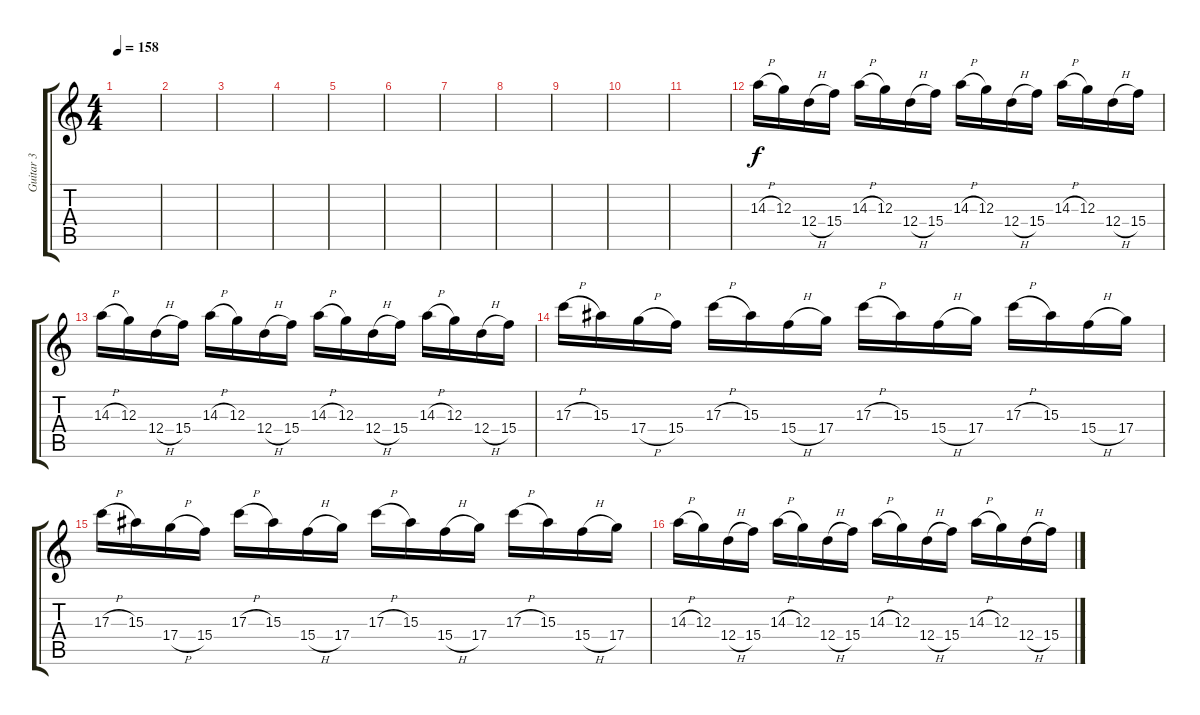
\track ("Guitar 3" "Guitar 3") {instrument distortionguitar}
\staff {score tabs}
\tuning (E4 B3 G3 D3 A2 D2) {hide}
\ts (4 4)
\tempo 158
\clef g2
\ks c
|
|
|
|
|
|
|
|
|
|
|
14.3{h}.16 12.3.16 12.4{h}.16 15.4.16 14.3{h}.16 12.3.16 12.4{h}.16 15.4.16 14.3{h}.16 12.3.16 12.4{h}.16 15.4.16 14.3{h}.16 12.3.16 12.4{h}.16 15.4.16 |
14.3{h}.16 12.3.16 12.4{h}.16 15.4.16 14.3{h}.16 12.3.16 12.4{h}.16 15.4.16 14.3{h}.16 12.3.16 12.4{h}.16 15.4.16 14.3{h}.16 12.3.16 12.4{h}.16 15.4.16 |
17.3{h}.16 15.3.16 17.4{h}.16 15.4.16 17.3{h}.16 15.3.16 15.4{h}.16 17.4.16 17.3{h}.16 15.3.16 15.4{h}.16 17.4.16 17.3{h}.16 15.3.16 15.4{h}.16 17.4.16 |
17.3{h}.16 15.3.16 17.4{h}.16 15.4.16 17.3{h}.16 15.3.16 15.4{h}.16 17.4.16 17.3{h}.16 15.3.16 15.4{h}.16 17.4.16 17.3{h}.16 15.3.16 15.4{h}.16 17.4.16 |
14.3{h}.16 12.3.16 12.4{h}.16 15.4.16 14.3{h}.16 12.3.16 12.4{h}.16 15.4.16 14.3{h}.16 12.3.16 12.4{h}.16 15.4.16 14.3{h}.16 12.3.16 12.4{h}.16 15.4.16
